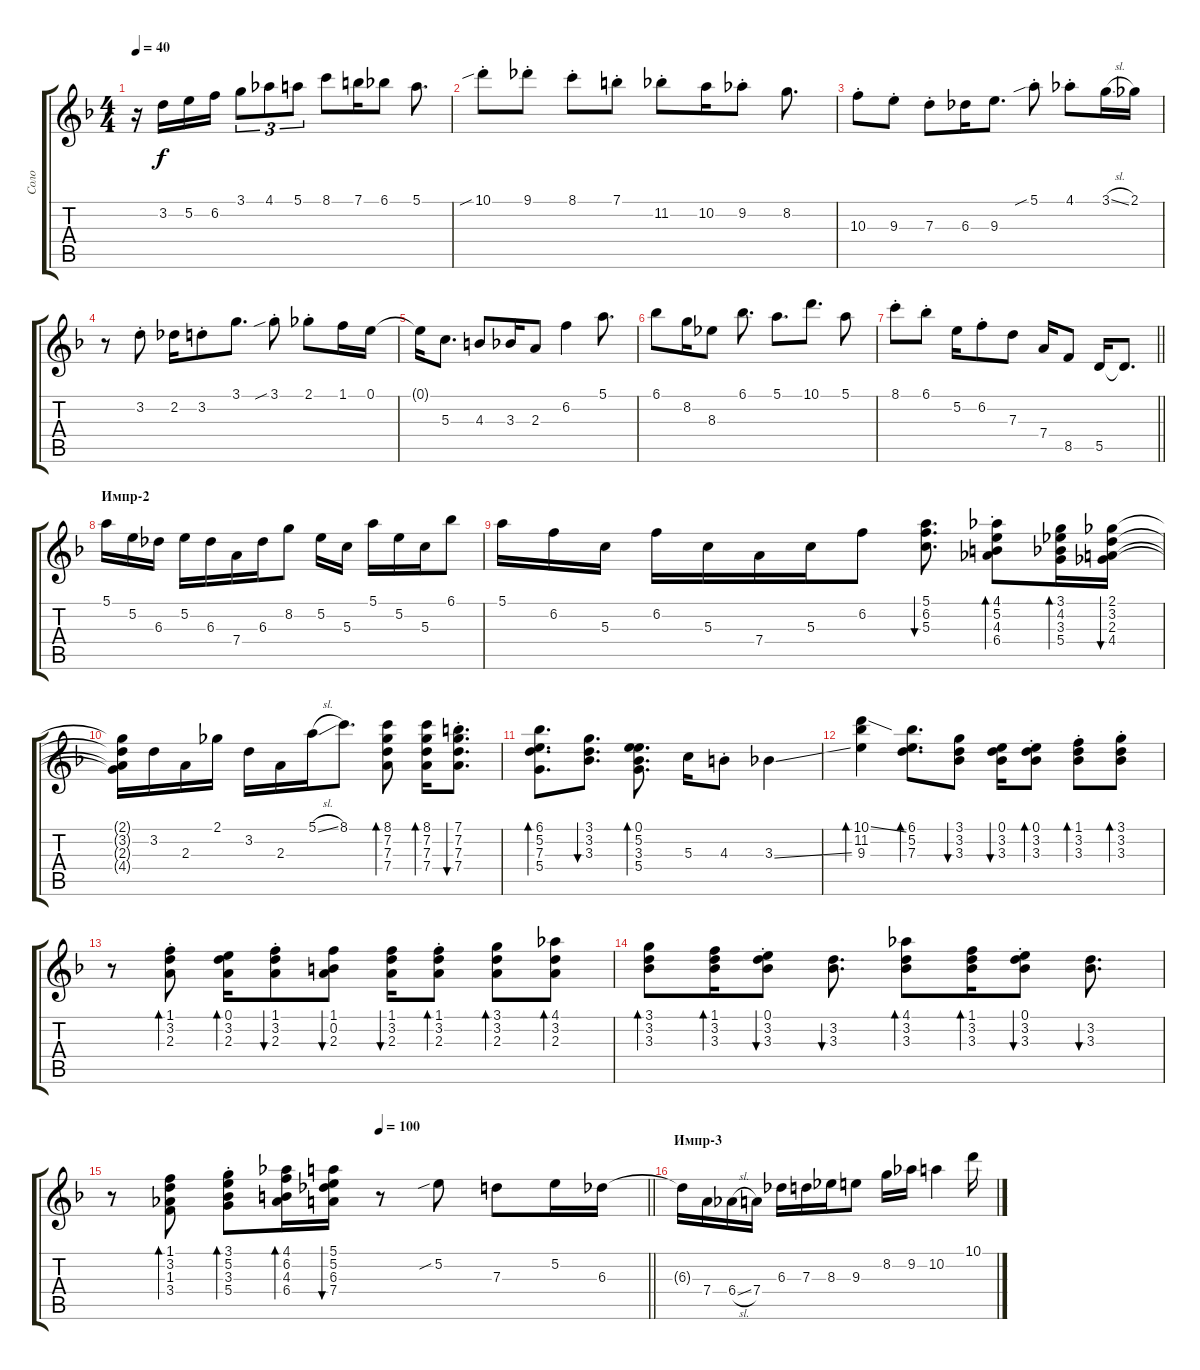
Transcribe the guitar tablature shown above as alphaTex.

\track ("Соло" "Соло") {instrument acousticguitarsteel}
\staff {score tabs}
\tuning (E4 B3 G3 D3 A2 E2) {hide}
\ts (4 4)
\tempo 40
\clef g2
\ks dminor
r.16{dy f} 3.2.16 5.2.16 6.2.16 3.1.8{tu (3 2)} 4.1.8{tu (3 2)} 5.1.8{tu (3 2)} 8.1.8 7.1.16 6.1.8 5.1.8{d} |
10.1{sib st}.8 9.1{st}.8 8.1{st}.8 7.1{st}.8 11.2{st}.8 10.2.16 9.2{st}.8 8.2.8{d} |
10.3{st}.8 9.3{st}.8 7.3{st}.8 6.3.16 9.3.8{d} 5.1{sib st}.8 4.1{st}.8 3.1{sl}.16 2.1.16 |
r.8 3.2{st}.8 2.2.16 3.2{st}.8 3.1.8{d} 3.1{sib st}.8 2.1{st}.8 1.1.16 0.1.16 |
0.1{t}.16 5.3.8{d} 4.3.8 3.3.16 2.3.8 6.2.4 5.1.8{d} |
6.1.8 8.2.16 8.3.8 6.1.8{d} 5.1.8{d} 10.1.8{d} 5.1.8 |
\barLineRight lightlight
8.1{st}.8 6.1{st}.8 5.2.16 6.2{st}.8 7.3.8 7.4.16 8.5.8 5.5.16 5.5{t}.8{d} |
\section ("" "Импр-2")
5.1.16{volume 16 instrument electricguitarmuted beam Down} 5.2.16{beam Down} 6.3.16{beam Down beam split} 5.2.16{beam Down beam merge} 6.3.16{beam Down} 7.4.16{beam Down} 6.3.16{beam Down} 8.2.8{beam Down} 5.2.16 5.3.16{beam split} 5.1.16{beam merge} 5.2.16 5.3.16 6.1.8 |
5.1.16 6.2.16 5.3.16{beam split} 6.2.16{beam merge} 5.3.16 7.4.16 5.3.16 6.2.8 (5.1 6.2 5.3).8{d bu 30} (4.1{st} 5.2{st} 4.3{st} 6.4).8{bd 30} (3.1 4.2 3.3 5.4).16{bd 30} (2.1 3.2 2.3 4.4).16{bu 30} |
(2.1{t} 3.2{t} 2.3{t} 4.4{t}).16 3.2.16 2.3.16 2.1.16 3.2.16 2.3.16 5.1{sl}.16 8.1.8{d} (8.1 7.2 7.3 7.4).8{bd 30} (8.1 7.2 7.3 7.4).16{bd 30} (7.1{st} 7.2{st} 7.3{st} 7.4{st}).8{d bu 30} |
(6.1 5.2 7.3 5.4).8{d bd 30} (3.1 3.2 3.3).8{d bu 30} (0.1 5.2 3.3 5.4).8{d bd 30} 5.3.16 4.3{st}.8 3.3{ss}.4 |
(10.1{ss} 11.2 9.3).4{bd 30} (6.1 5.2 7.3).8{d bd 30} (3.1 3.2 3.3).8{bu 30} (0.1 3.2 3.3).16{bu 30} (0.1{st} 3.2{st} 3.3{st}).8{bd 30} (1.1{st} 3.2{st} 3.3{st}).8{bd 30} (3.1{st} 3.2{st} 3.3{st}).8{bd 30} |
r.8 (1.1{st} 3.2{st} 2.3{st}).8{bd 30} (0.1 3.2 2.3).16{bd 30} (1.1{st} 3.2{st} 2.3{st}).8{bu 30} (1.1 0.2 2.3).8{bu 30} (1.1 3.2 2.3).16{bu 30} (1.1{st} 3.2{st} 2.3{st}).8{bd 30} (3.1 3.2 2.3).8{bd 30} (4.1 3.2 2.3).8{bd 30} |
(3.1 3.2 3.3).8{bd 30} (1.1 3.2 3.3).16{bd 30} (0.1{st} 3.2{st} 3.3{st}).8{bu 30} (3.2 3.3).8{d bu 30} (4.1 3.2 3.3).8{bd 30} (1.1 3.2 3.3).16{bd 30} (0.1{st} 3.2{st} 3.3{st}).8{bu 30} (3.2 3.3).8{d bu 30} |
\tempo (100 0.5)
\barLineRight lightlight
r.8 (1.1 3.2 1.3 3.4).8{bd 30} (3.1{st} 5.2{st} 3.3{st} 5.4{st}).8{bd 30} (4.1 6.2 4.3 6.4).16{bd 30} (5.1 5.2 6.3 7.4).16{bu 30} r.8 5.2{sib}.8 7.3.8 5.2.16 6.3.16 |
\section ("" "Импр-3")
6.3{t}.16 7.4.16 6.4{sl}.16 7.4.16 6.3.16 7.3.16 8.3.16 9.3.8 8.2.16 9.2.16 10.2.4 10.1.16
